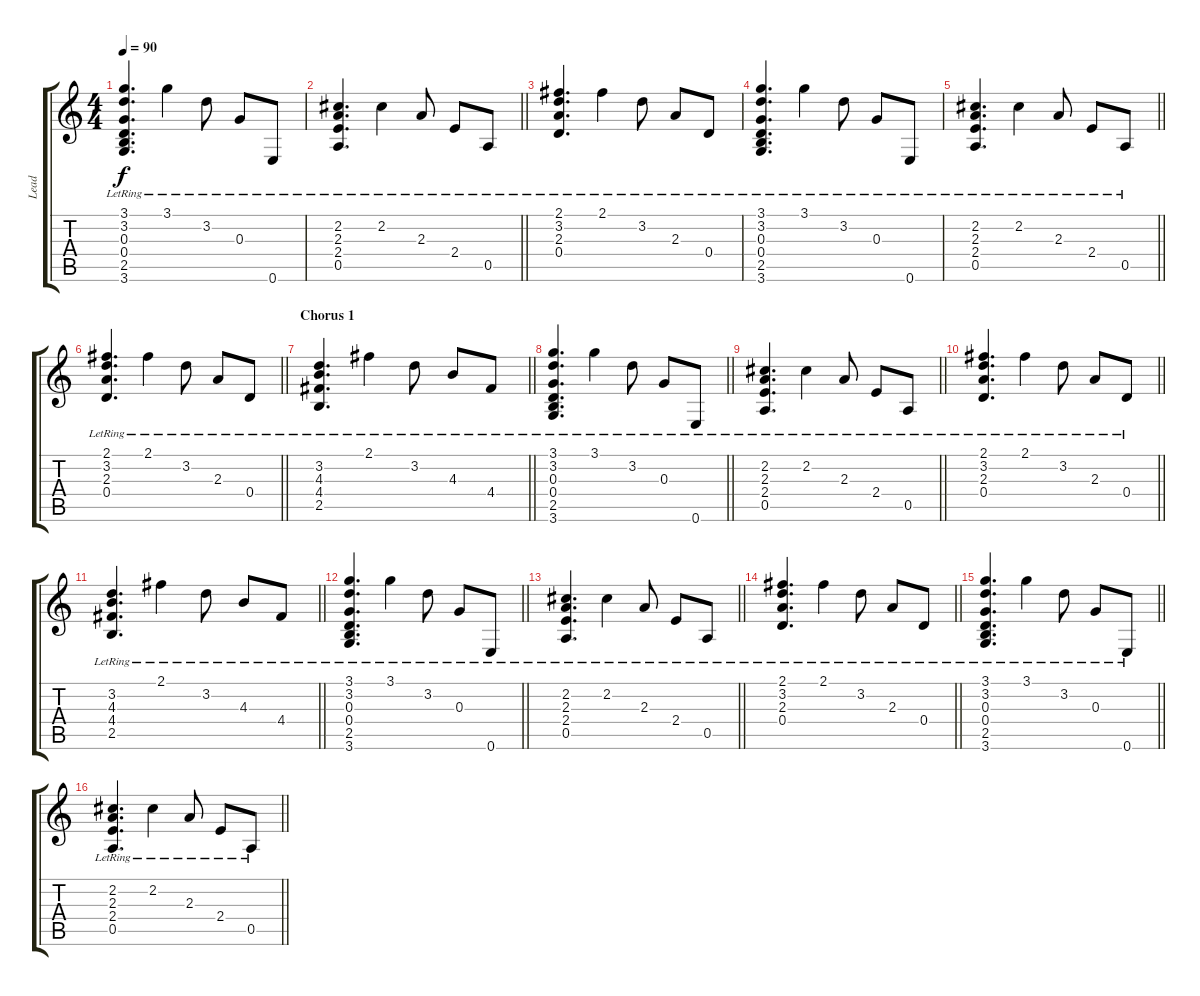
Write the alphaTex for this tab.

\track ("Lead" "Lead") {instrument acousticguitarsteel}
\staff {score tabs}
\tuning (E4 B3 G3 D3 A2 E2) {hide}
\ts (4 4)
\section ("" "")
\tempo 90
\clef g2
\ks c
(3.1{lr} 3.2{lr} 0.3{lr} 0.4{lr} 2.5{lr} 3.6{lr}).4{d dy f} 3.1{lr}.4 3.2{lr}.8 0.3{lr}.8 0.6{lr}.8 |
\barLineRight lightlight
(2.2{lr} 2.3{lr} 2.4{lr} 0.5{lr}).4{d} 2.2{lr}.4 2.3{lr}.8 2.4{lr}.8 0.5{lr}.8 |
(2.1{lr} 3.2{lr} 2.3{lr} 0.4{lr}).4{d} 2.1{lr}.4 3.2{lr}.8 2.3{lr}.8 0.4{lr}.8 |
(3.1{lr} 3.2{lr} 0.3{lr} 0.4{lr} 2.5{lr} 3.6{lr}).4{d} 3.1{lr}.4 3.2{lr}.8 0.3{lr}.8 0.6{lr}.8 |
\barLineRight lightlight
(2.2{lr} 2.3{lr} 2.4{lr} 0.5{lr}).4{d} 2.2{lr}.4 2.3{lr}.8 2.4{lr}.8 0.5{lr}.8 |
\barLineRight lightlight
(2.1{lr} 3.2{lr} 2.3{lr} 0.4{lr}).4{d} 2.1{lr}.4 3.2{lr}.8 2.3{lr}.8 0.4{lr}.8 |
\section ("" "Chorus 1")
\barLineRight lightlight
(3.2{lr} 4.3{lr} 4.4{lr} 2.5{lr}).4{d} 2.1{lr}.4 3.2{lr}.8 4.3{lr}.8 4.4{lr}.8 |
\barLineRight lightlight
(3.1{lr} 3.2{lr} 0.3{lr} 0.4{lr} 2.5{lr} 3.6{lr}).4{d} 3.1{lr}.4 3.2{lr}.8 0.3{lr}.8 0.6{lr}.8 |
\section ("" "")
\barLineRight lightlight
(2.2{lr} 2.3{lr} 2.4{lr} 0.5{lr}).4{d} 2.2{lr}.4 2.3{lr}.8 2.4{lr}.8 0.5{lr}.8 |
\section ("" "")
\barLineRight lightlight
(2.1{lr} 3.2{lr} 2.3{lr} 0.4{lr}).4{d} 2.1{lr}.4 3.2{lr}.8 2.3{lr}.8 0.4{lr}.8 |
\barLineRight lightlight
(3.2{lr} 4.3{lr} 4.4{lr} 2.5{lr}).4{d} 2.1{lr}.4 3.2{lr}.8 4.3{lr}.8 4.4{lr}.8 |
\barLineRight lightlight
(3.1{lr} 3.2{lr} 0.3{lr} 0.4{lr} 2.5{lr} 3.6{lr}).4{d} 3.1{lr}.4 3.2{lr}.8 0.3{lr}.8 0.6{lr}.8 |
\barLineRight lightlight
(2.2{lr} 2.3{lr} 2.4{lr} 0.5{lr}).4{d} 2.2{lr}.4 2.3{lr}.8 2.4{lr}.8 0.5{lr}.8 |
\barLineRight lightlight
(2.1{lr} 3.2{lr} 2.3{lr} 0.4{lr}).4{d} 2.1{lr}.4 3.2{lr}.8 2.3{lr}.8 0.4{lr}.8 |
\barLineRight lightlight
(3.1{lr} 3.2{lr} 0.3{lr} 0.4{lr} 2.5{lr} 3.6{lr}).4{d} 3.1{lr}.4 3.2{lr}.8 0.3{lr}.8 0.6{lr}.8 |
\barLineRight lightlight
(2.2{lr} 2.3{lr} 2.4{lr} 0.5{lr}).4{d} 2.2{lr}.4 2.3{lr}.8 2.4{lr}.8 0.5{lr}.8
